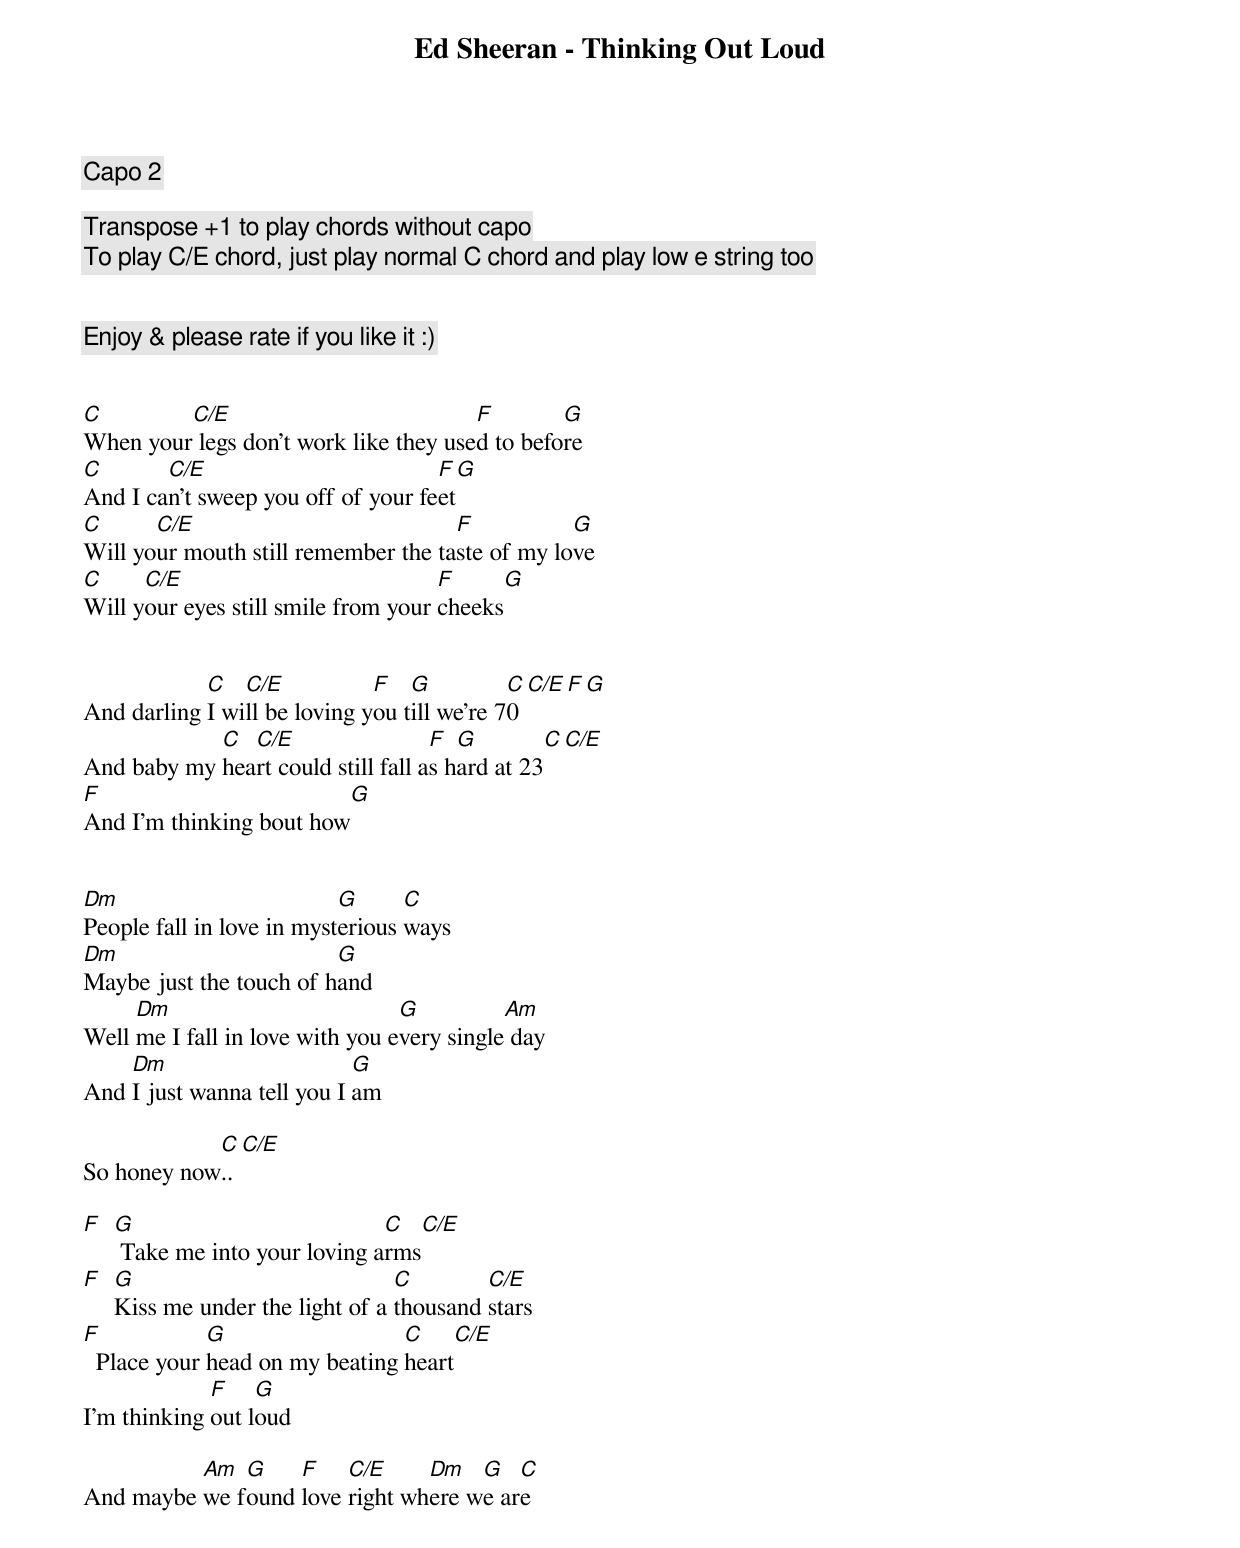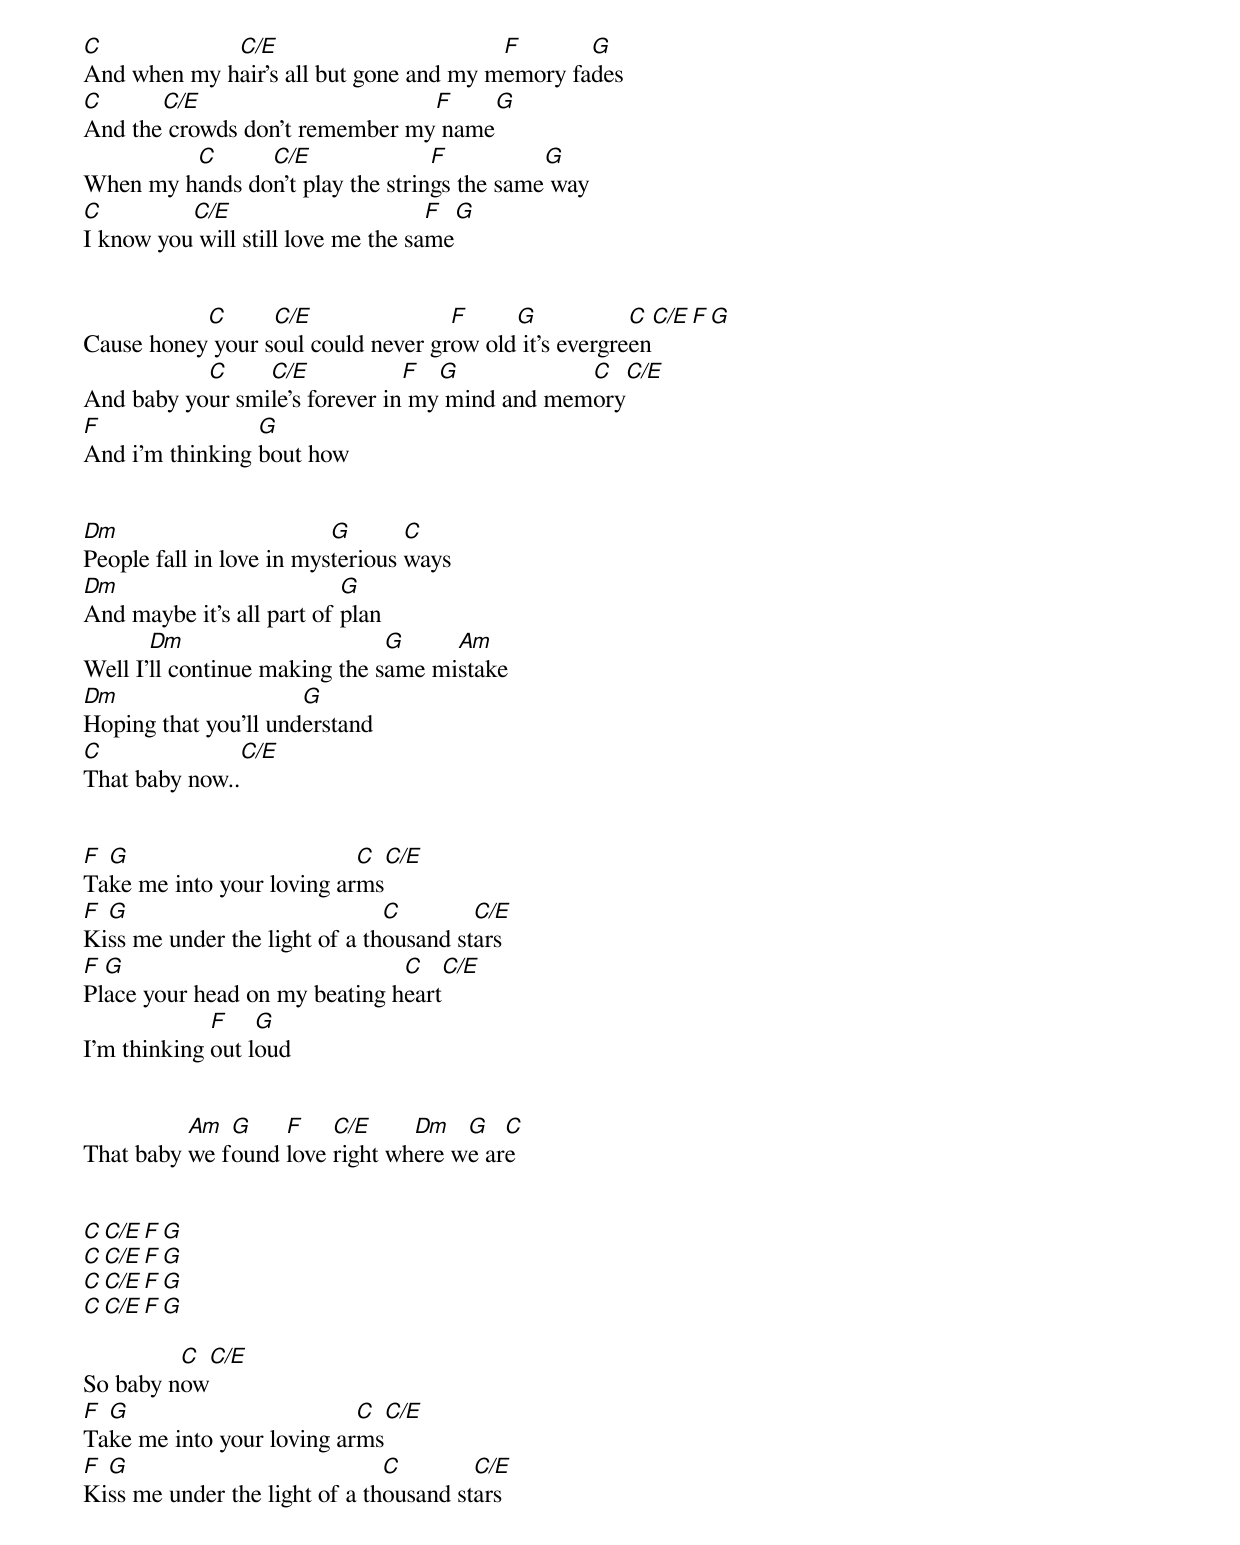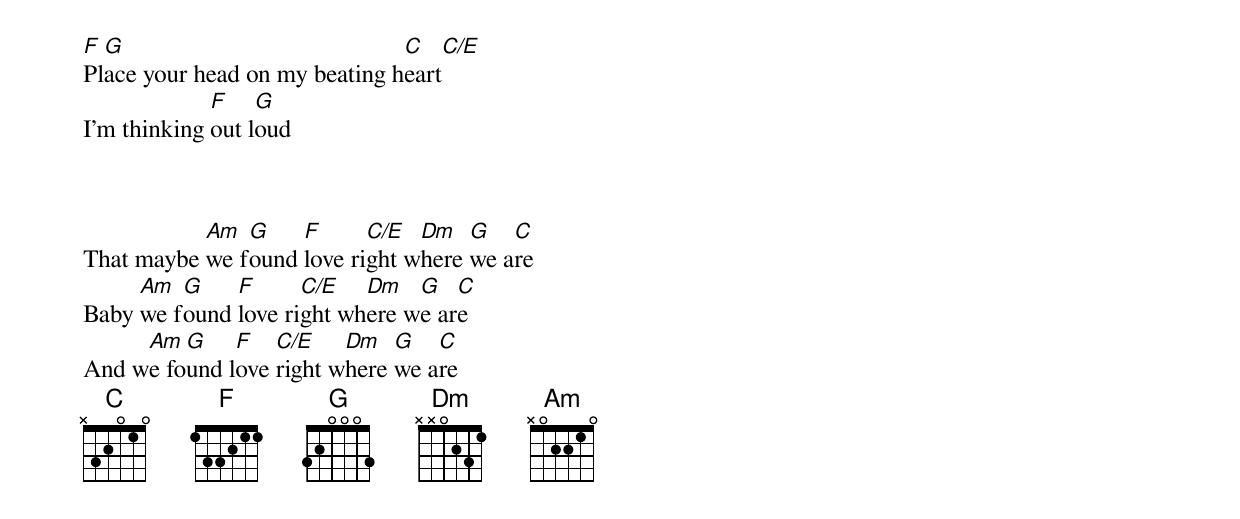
Ed Sheeran - Thinking Out Loud

Capo 2

Transpose +1 to play chords without capo
To play C/E chord, just play normal C chord and play low e string too


Enjoy & please rate if you like it :)


C        C/E                           F        G
When your legs don't work like they used to before
C       C/E                         F    G
And I can't sweep you off of your feet
C      C/E                           F           G
Will your mouth still remember the taste of my love
C     C/E                            F      G
Will your eyes still smile from your cheeks


            C   C/E           F   G          C  C/E    F G
And darling I will be loving you till we're 70
            C  C/E                  F  G        C    C/E
And baby my heart could still fall as hard at 23
F                         G
And I'm thinking bout how


Dm                         G      C
People fall in love in mysterious ways
Dm                       G
Maybe just the touch of hand
     Dm                          G          Am
Well me I fall in love with you every single day
    Dm                      G
And I just wanna tell you I am

            C       C/E
So honey now..

F G                          C    C/E
   Take me into your loving arms
F G                            C        C/E
  Kiss me under the light of a thousand stars
F            G                  C     C/E
  Place your head on my beating heart
             F    G
I'm thinking out loud

          Am  G    F    C/E     Dm   G   C
And maybe we found love right where we are




C            C/E                        F       G
And when my hair's all but gone and my memory fades
C      C/E                      F     G
And the crowds don't remember my name
         C      C/E               F          G
When my hands don't play the strings the same way
C         C/E                       F     G
I know you will still love me the same


           C      C/E               F     G            C  C/E        F   G
Cause honey your soul could never grow old it's evergreen
           C     C/E            F  G            C     C/E
And baby your smile's forever in my mind and memory
F                G
And i'm thinking bout how


Dm                        G       C
People fall in love in mysterious ways
Dm                         G
And maybe it's all part of plan
       Dm                      G     Am
Well I'll continue making the same mistake
Dm                    G
Hoping that you'll understand
C              C/E
That baby now..


F G                        C  C/E
Take me into your loving arms
F G                            C        C/E
Kiss me under the light of a thousand stars
F G                            C   C/E
Place your head on my beating heart
             F    G
I'm thinking out loud


          Am  G    F    C/E     Dm   G   C
That baby we found love right where we are


C    C/E   F  G
C    C/E   F  G
C    C/E   F  G
C    C/E   F  G

         C   C/E
So baby now
F G                        C  C/E
Take me into your loving arms
F G                            C        C/E
Kiss me under the light of a thousand stars
F G                            C   C/E
Place your head on my beating heart
             F    G
I'm thinking out loud



           Am  G    F      C/E  Dm   G   C
That maybe we found love right where we are
     Am  G    F      C/E   Dm   G   C
Baby we found love right where we are
     Am  G    F   C/E    Dm   G   C
And we found love right where we are
